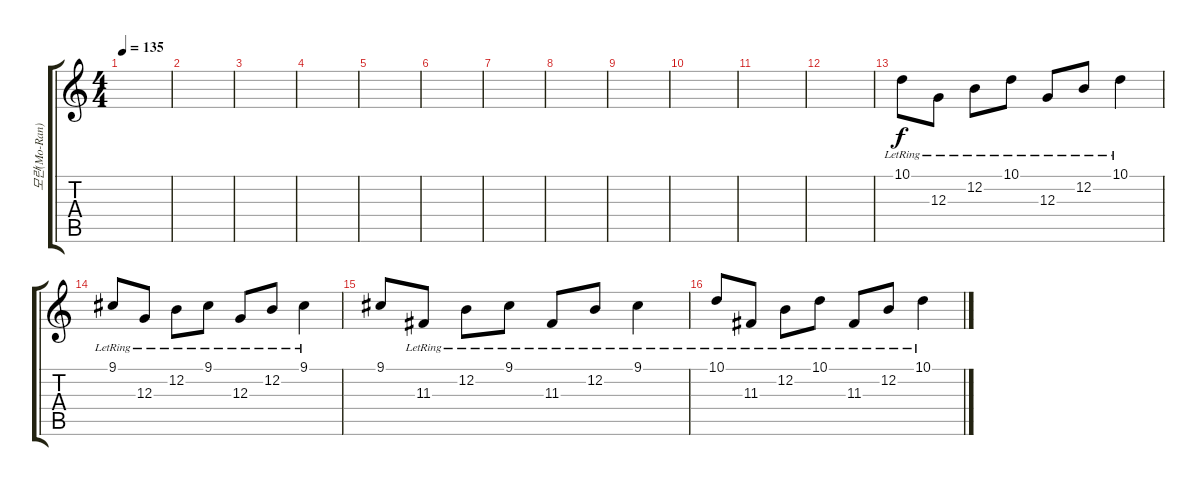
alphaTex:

\track ("모란(Mo-Ran)" "모란(Mo-Ran)") {instrument electricgrandpiano}
\staff {score tabs}
\tuning (E4 B3 G3 D3 A2 E2) {hide}
\ts (4 4)
\tempo 135
\clef g2
\ks c
|
|
|
|
|
|
|
|
|
|
|
|
10.1{lr}.8 12.3{lr}.8 12.2{lr}.8 10.1{lr}.8 12.3{lr}.8 12.2{lr}.8 10.1{lr}.4 |
9.1{lr}.8 12.3{lr}.8 12.2{lr}.8 9.1{lr}.8 12.3{lr}.8 12.2{lr}.8 9.1{lr}.4 |
9.1.8 11.3{lr}.8 12.2{lr}.8 9.1{lr}.8 11.3{lr}.8 12.2{lr}.8 9.1{lr}.4 |
10.1{lr}.8 11.3{lr}.8 12.2{lr}.8 10.1{lr}.8 11.3{lr}.8 12.2{lr}.8 10.1{lr}.4
